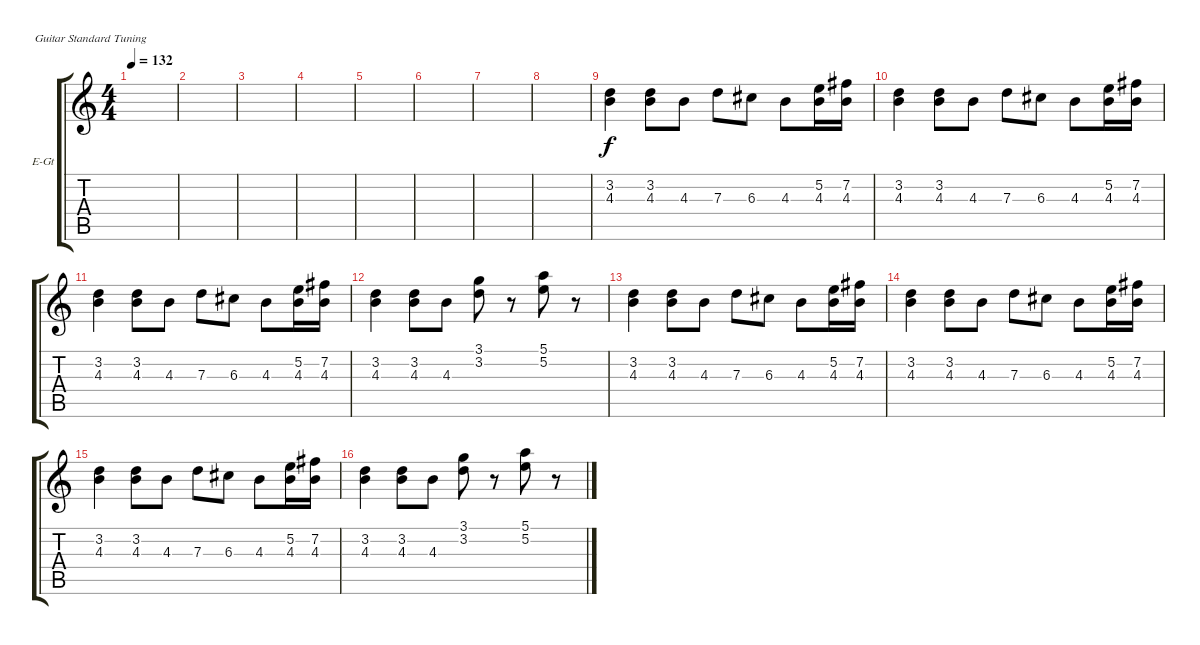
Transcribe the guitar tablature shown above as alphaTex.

\defaultSystemsLayout 4
\bracketExtendMode groupsimilarinstruments
\firstSystemTrackNameOrientation horizontal
\otherSystemsTrackNameOrientation horizontal
\track ("Electric Guitar" "E-Gt") {instrument electricguitarclean}
\staff {score tabs}
\tuning (E4 B3 G3 D3 A2 E2)
\ts (4 4)
\tempo 132
\clef g2
\ks c
|
|
|
|
|
|
|
|
(4.3 3.2).4{dy f} (4.3 3.2).8 4.3.8 7.3.8 6.3.8 4.3.8 (5.2 4.3).16 (4.3 7.2).16 |
(4.3 3.2).4 (4.3 3.2).8 4.3.8 7.3.8 6.3.8 4.3.8 (5.2 4.3).16 (4.3 7.2).16 |
(4.3 3.2).4 (4.3 3.2).8 4.3.8 7.3.8 6.3.8 4.3.8 (5.2 4.3).16 (4.3 7.2).16 |
(4.3 3.2).4 (4.3 3.2).8 4.3.8 (3.1 3.2).8 r.8 (5.1 5.2).8 r.8 |
(4.3 3.2).4 (4.3 3.2).8 4.3.8 7.3.8 6.3.8 4.3.8 (5.2 4.3).16 (4.3 7.2).16 |
(4.3 3.2).4 (4.3 3.2).8 4.3.8 7.3.8 6.3.8 4.3.8 (5.2 4.3).16 (4.3 7.2).16 |
(4.3 3.2).4 (4.3 3.2).8 4.3.8 7.3.8 6.3.8 4.3.8 (5.2 4.3).16 (4.3 7.2).16 |
(4.3 3.2).4 (4.3 3.2).8 4.3.8 (3.1 3.2).8 r.8 (5.1 5.2).8 r.8
